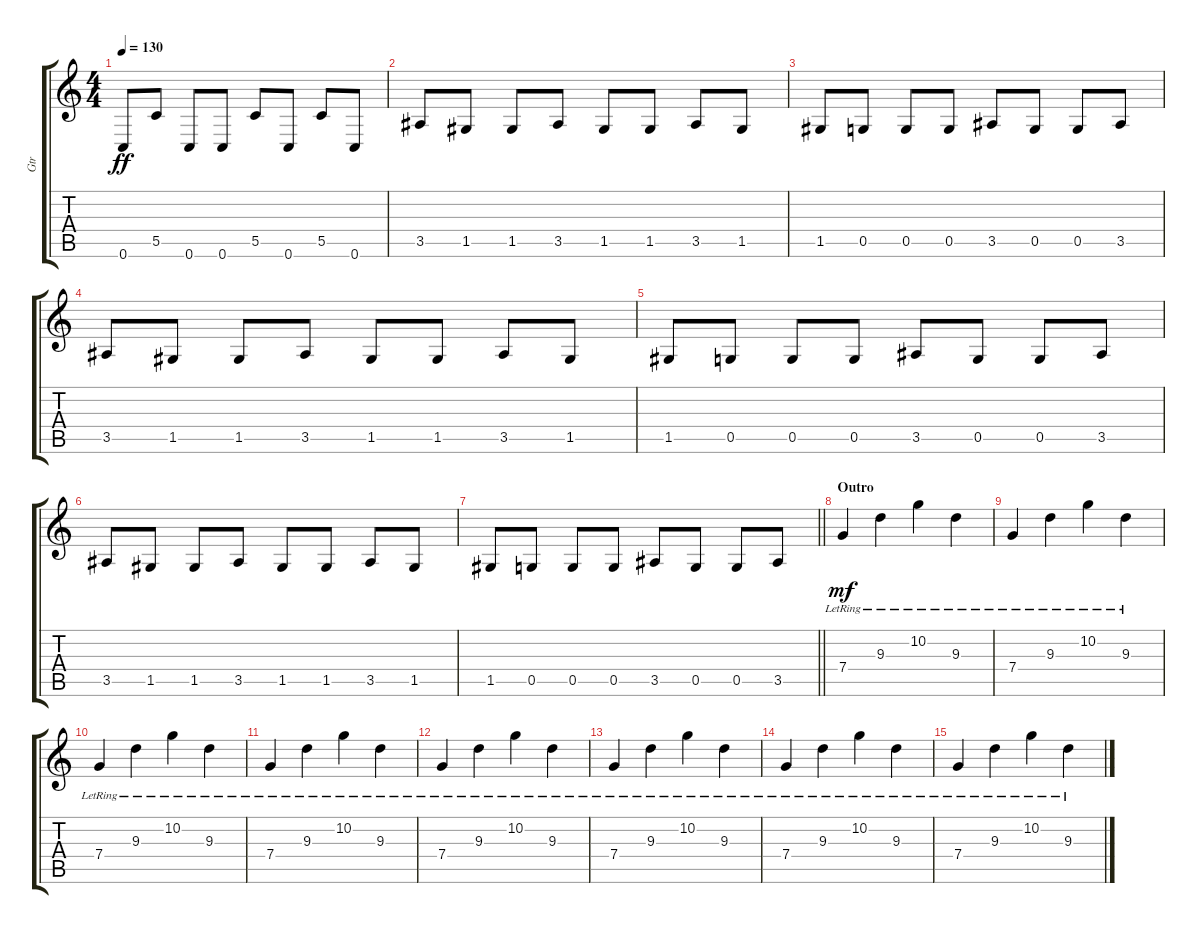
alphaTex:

\track ("Gtr" "Gtr") {instrument electricguitarclean}
\staff {score tabs}
\tuning (D4 A3 F3 C3 G2 C2) {hide}
\ts (4 4)
\tempo 130
\clef g2
\ks c
0.6.8{dy ff} 5.5.8 0.6.8 0.6.8 5.5.8 0.6.8 5.5.8 0.6.8 |
3.5.8 1.5.8 1.5.8 3.5.8 1.5.8 1.5.8 3.5.8 1.5.8 |
1.5.8 0.5.8 0.5.8 0.5.8 3.5.8 0.5.8 0.5.8 3.5.8 |
3.5.8 1.5.8 1.5.8 3.5.8 1.5.8 1.5.8 3.5.8 1.5.8 |
1.5.8 0.5.8 0.5.8 0.5.8 3.5.8 0.5.8 0.5.8 3.5.8 |
3.5.8 1.5.8 1.5.8 3.5.8 1.5.8 1.5.8 3.5.8 1.5.8 |
\barLineRight lightlight
1.5.8 0.5.8 0.5.8 0.5.8 3.5.8 0.5.8 0.5.8 3.5.8 |
\section ("" "Outro")
7.4{lr}.4{dy mf instrument electricguitarclean} 9.3{lr}.4 10.2{lr}.4 9.3{lr}.4 |
7.4{lr}.4 9.3{lr}.4 10.2{lr}.4 9.3{lr}.4 |
7.4{lr}.4 9.3{lr}.4 10.2{lr}.4 9.3{lr}.4 |
7.4{lr}.4 9.3{lr}.4 10.2{lr}.4 9.3{lr}.4 |
7.4{lr}.4 9.3{lr}.4 10.2{lr}.4 9.3{lr}.4 |
7.4{lr}.4 9.3{lr}.4 10.2{lr}.4 9.3{lr}.4 |
7.4{lr}.4 9.3{lr}.4 10.2{lr}.4 9.3{lr}.4 |
7.4{lr}.4 9.3{lr}.4 10.2{lr}.4 9.3{lr}.4
